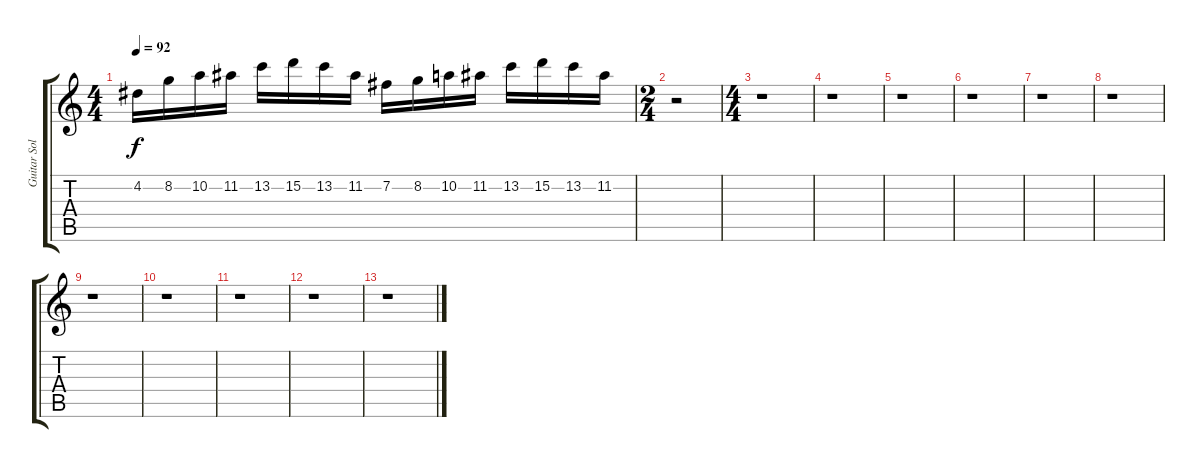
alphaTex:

\track ("Guitar Solo 2" "Guitar Sol") {instrument distortionguitar}
\staff {score tabs}
\tuning (E4 B3 G3 D3 A2 E2) {hide}
\ts (4 4)
\tempo 92
\clef g2
\ks c
4.2.16{dy f} 8.2.16 10.2.16 11.2.16 13.2.16 15.2.16 13.2.16 11.2.16 7.2.16 8.2.16 10.2.16 11.2.16 13.2.16 15.2.16 13.2.16 11.2.16 |
\ts (2 4)
r.2 |
\ts (4 4)
r.1 |
r.1 |
r.1 |
r.1 |
r.1 |
r.1 |
r.1 |
r.1 |
r.1 |
r.1 |
r.1
